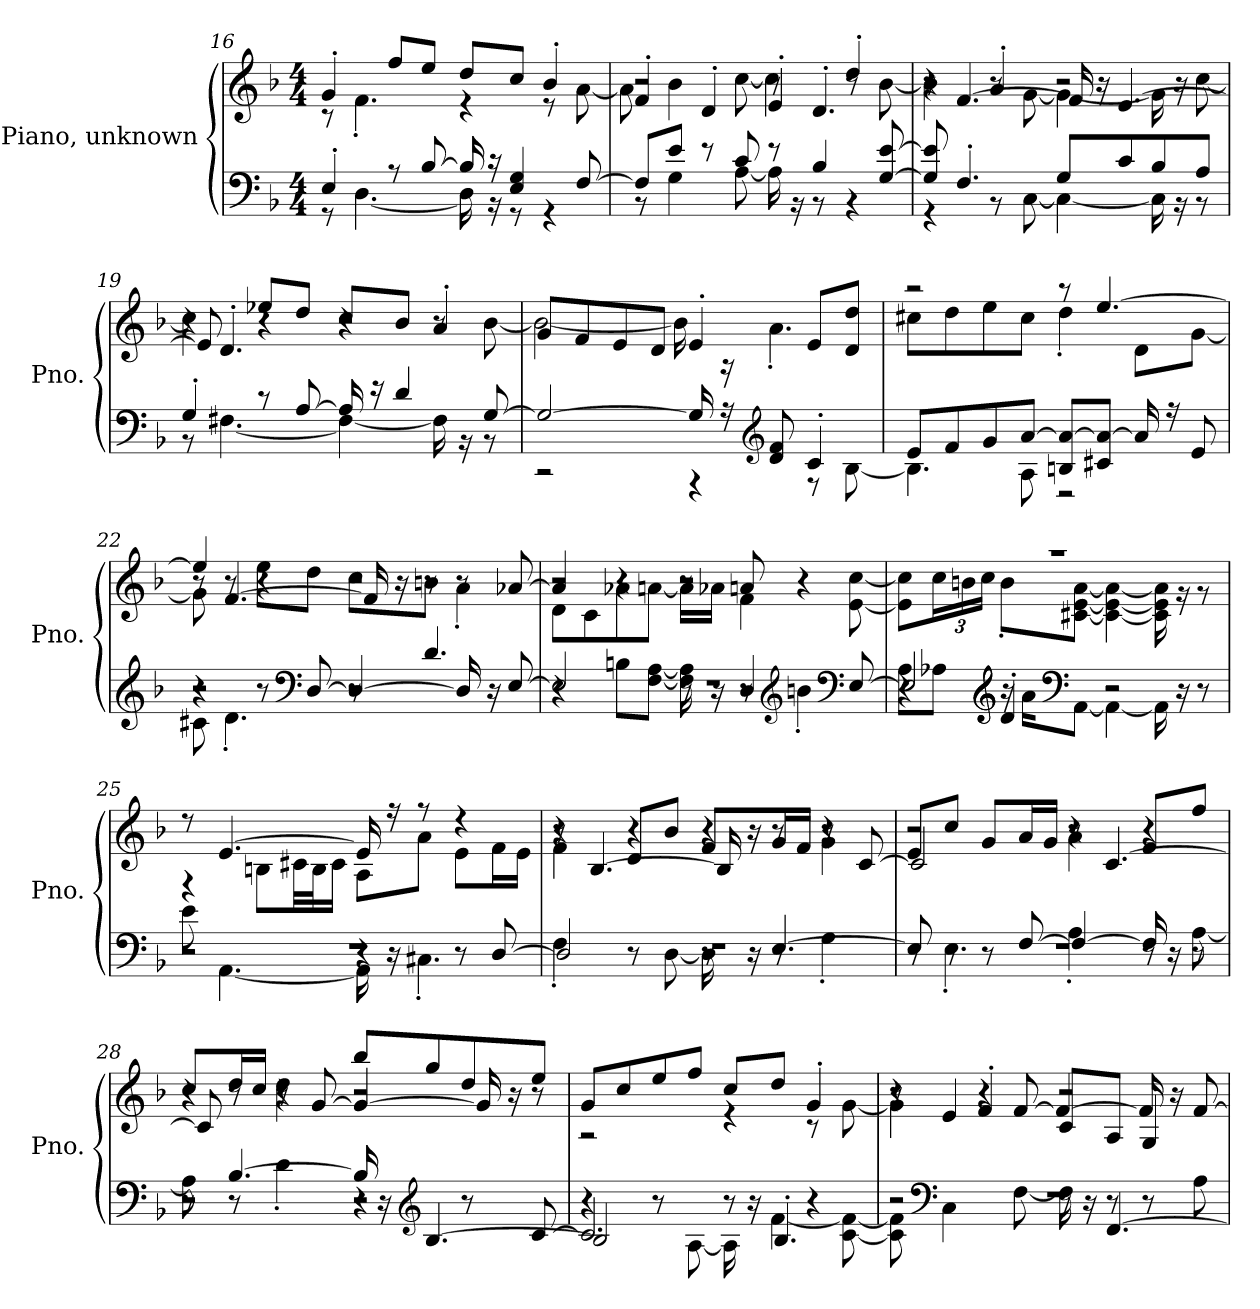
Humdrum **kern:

**kern	**kern
*part1	*part1
*staff2	*staff1
*I"Piano, unknown	*
*I'Pno.	*
!!LO:PB:g=z
*clefF4	*clefG2
*k[b-]	*k[b-]
*M4/4	*M4/4
=16	=16
*^	*^
4E'/	8r	4g'/	8r
.	[4.D\	.	4.f'\
8r	.	8ff/L	.
[8B-/	.	8ee/J	.
16B-/]	16D\]	8dd/L	4r
16r	16r	.	.
4E/ 4G/	8r	8cc/J	.
.	4r	4b-'/	8r
[8F/	.	.	[8a\
=17	=17	=17	=17
*	*	*	*^
8F/L]	8r	4f'/	8a\]	2r
8e/J	4G\	.	4b-\	.
8r	.	4d'/	.	.
8c/	[8A\	.	[8cc\	.
8r	16A\]	4e'/	4cc\]	8r
.	16r	.	.	.
4B-/	8r	.	.	4.d'/
.	4r	4dd'/	8r	.
[8G/ [8e/	.	.	[8b-\	.
=18	=18	=18	=18	=18
8G/] 8e/]	4r	4r	4b-\]	8r
4.F'/	.	.	.	[4.f/
.	8r	4a'/	8r	.
.	[8C\	.	[8g\	.
8G/L	4C\_	2r	4g\_	16f/]
.	.	.	.	16r
8c/	.	.	.	[4.e/
8B-/	16C\]	.	16g\]	.
.	16r	.	16r	.
8A/J	8r	.	[8cc\	.
!!LO:LB:g=z	!!	!!
=19	=19	=19	=19	=19
4G'/	8r	4r	4cc\]	8e/]
.	[4.F#X\	.	.	4.d'/
8r	.	8ee-X/L	4r	.
[8A/	.	8dd/J	.	.
16A/]	4F#\_	8cc/L	4r	2r
16r	.	.	.	.
4d/	.	8b-/J	.	.
.	16F#\]	4a'/	8r	.
.	16r	.	.	.
[8G/	8r	.	[8b-\	.
*	*	*	*v	*v
=20	=20	=20	=20
2G/_	2r	8g/L	2b-\_
.	.	8f/	.
.	.	8e/	.
.	.	8d/J	.
16G/]	4r	4e'/	16b-\]
16r	.	.	16r
*clefG2	*	*	*
8d/ 8f/	.	.	4.a'\
4c'/	8r	8e/L	.
.	[8B-\	8d/ 8dd/J	.
=21	=21	=21	=21
8e/L	4.B-\]	2r	8cc#X\L
8f/	.	.	8dd\
8g/	.	.	8ee\
[8a/J	8A\	.	8cc#\J
8Bn/ 8a/_L	2r	8r	4dd'\
8c#X/ 8a/_J	.	[4.ee/	.
16a/]	.	.	8d\L
16r	.	.	.
8e/	.	.	[8g\J
!!LO:LB:g=z
=22	=22	=22	=22
*	*^	*	*^
2r	8c#X\	4r	4ee/]	8g\]	8r
.	4.d'\	.	.	8r	[4.f/
.	.	8r	4r	8ee\L	.
*clefF4	*	*	*	*	*
.	.	[8D/	.	8dd\J	.
8r	2r	4D/_	2r	8cc\L	16f/]
.	.	.	.	.	16r
4.d/	.	.	.	8bn\J	8r
.	.	16D/]	.	4a'\	8r
.	.	16r	.	.	.
.	.	[8E/	.	.	[8a-X/
=23	=23	=23	=23	=23	=23
1r	4r	2E/]	2r	8d\L	4a-/]
.	.	.	.	8c\	.
.	8Bn\L	.	.	8a-X\	4r
.	[8F\ [8A\J	.	.	[8an\J	.
.	16F\] 16A\]	8r	8r	16a\LL]	2r
.	16r	.	.	16a-X\JJ	.
.	8r	4D/	8an/	4f\	.
*clefG2	*	*	*	*	*
.	4bn'\	.	4r	.	.
*clefF4	*	*	*	*	*
.	.	[8E/	.	[8e\ [8cc\	.
*	*	*	*	*v	*v
!!LO:LB:g=z
=24	=24	=24	=24	=24
4r	8A\L	2E/]	1r	8e\] 8cc\]L
*	*	*	*	*Xbrackettup
.	8A-X\J	.	.	24cc\L
.	.	.	.	24bn\
.	.	.	.	24cc\JJ
*clefG2	*	*	*	*
4d'/	16r	.	.	8b'\L
.	16a\KL	.	.	.
*clefF4	*	*	*	*
.	[8AA\J	.	.	[8c#X\ [8e\ [8a\J
2r	4AA\_	2r	.	4c#\_ 4e\_ 4a\_
.	16AA\]	.	.	16c#\] 16e\] 16a\]
.	16r	.	.	16r
.	8r	.	.	8r
=25	=25	=25	=25	=25
1r	8e\	2r	8r	4r
.	[4.AA\	.	[4.e/	.
.	.	.	.	8Bn\L
.	.	.	.	32c#X\LL
.	.	.	.	32B\J
.	.	.	.	16c#\JJ
.	16AA\]	4r	16e/]	8A\L
.	16r	.	16r	.
.	4.C#X'\	.	8r	8a\J
.	.	8r	4r	8e\L
.	.	[8D/	.	16f\L
.	.	.	.	16e\JJ
!!LO:LB:g=z
=26	=26	=26	=26	=26
*	*	*	*	*^
1r	4F'\	2D/]	4r	4f\	8r
.	.	.	.	.	[4.B-/
.	8r	.	8d/L	4r	.
.	[8D\	.	8b-/J	.	.
.	16D\]	8r	8f/L	4r	16B-/]
.	16r	.	.	.	16r
.	8r	[4.E/	16g/L	.	8r
.	.	.	16f/JJ	.	.
.	4G'\	.	4r	4g\	8r
.	.	.	.	.	[8c/
=27	=27	=27	=27	=27	=27
1r	8r	8E/]	8e/L	2r	2c/]
.	4.E'\	8r	8cc/J	.	.
.	.	8r	8g/L	.	.
.	.	[8F/	16a/L	.	.
.	.	.	16g/JJ	.	.
.	4A'\	4F/_	4r	4a\	8r
.	.	.	.	.	[4.c/
.	8r	16F/]	8f/L	4r	.
.	.	16r	.	.	.
.	[8A\	8r	8ff/J	.	.
=28	=28	=28	=28	=28	=28
2r	8A\]	8r	8cc/L	4r	8c/]
.	8r	[4.B-/	16dd/L	.	8r
.	.	.	16cc/JJ	.	.
.	4d'\	.	4r	4dd\	8r
.	.	.	.	.	[8g/
4r	2r	16B-/]	8bb-/L	2r	4g/_
.	.	16r	.	.	.
*clefG2	*	*	*	*	*
.	.	[4.B-/	8gg/	.	.
8r	.	.	8dd/	.	16g/]
.	.	.	.	.	16r
[8c/	.	.	8ee/J	.	8r
*	*	*	*	*v	*v
!!LO:LB:g=z
=29	=29	=29	=29	=29
2.c/]	4r	2B-/]	8g/L	2r
.	.	.	8cc/	.
.	8r	.	8ee/	.
.	[8A\	.	8ff/J	.
.	16A\]	8r	8cc/L	4r
.	16r	.	.	.
.	[4f\	4.B-'/	8dd/J	.
4r	.	.	4g'/	8r
.	[8c\ 8f\_	.	.	[8g\
=30	=30	=30	=30	=30
*	*	*	*	*^
1r	8c\] 8f\]	2r	4r	4g\]	8r
*clefF4	*	*	*	*	*
.	4C\	.	.	.	4e/
.	.	.	4f'/	4r	.
.	[8F\	.	.	.	[8f/
.	16F\]	8r	8c/L	2r	4f/_
.	16r	.	.	.	.
.	8r	[4.FF/	8A/J	.	.
.	8r	.	4G'/	.	16f/]
.	.	.	.	.	16r
.	8A\	.	.	.	[8f/
*v	*v	*v	*	*	*
*	*v	*v	*v
=	=
*-	*-
